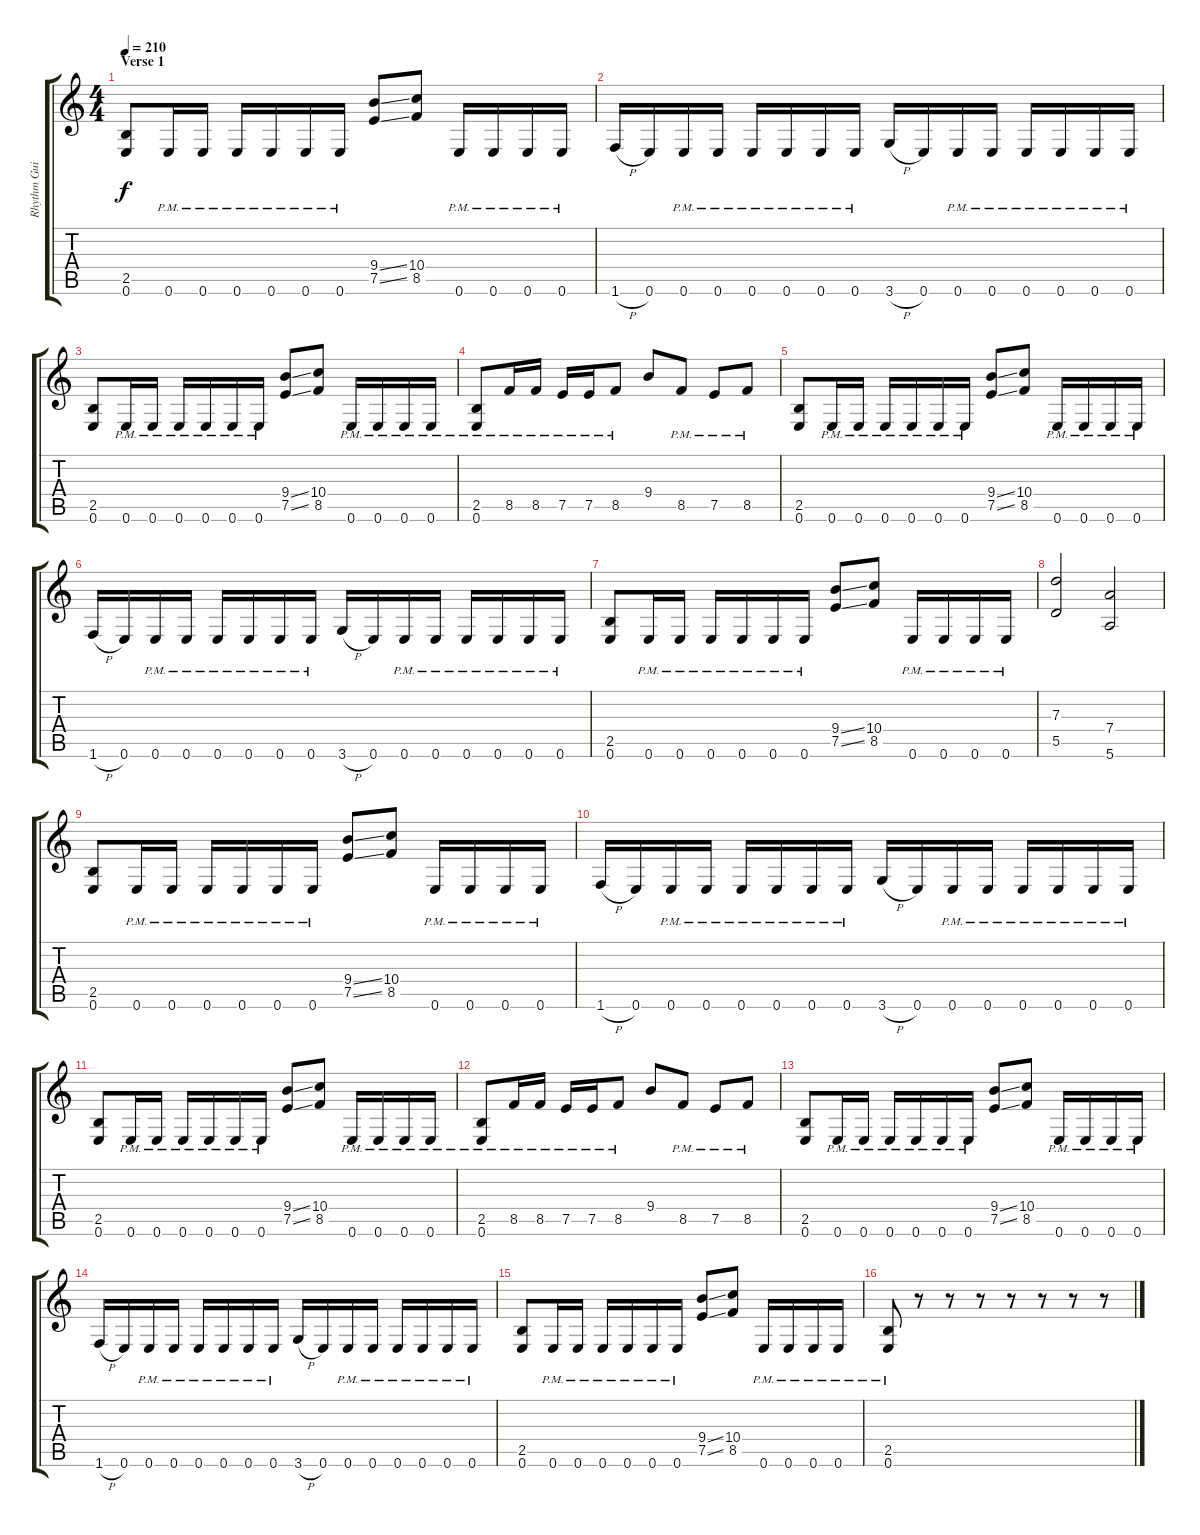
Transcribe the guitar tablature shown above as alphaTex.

\track ("Rhythm Guitar R" "Rhythm Gui") {instrument distortionguitar}
\staff {score tabs}
\tuning (E4 B3 G3 D3 A2 E2) {hide}
\ts (4 4)
\section ("" "Verse 1")
\tempo 210
\clef g2
\ks c
(2.5 0.6).8{dy f} 0.6{pm}.16 0.6{pm}.16 0.6{pm}.16 0.6{pm}.16 0.6{pm}.16 0.6{pm}.16 (9.4{ss} 7.5{ss}).8 (10.4 8.5).8 0.6{pm}.16 0.6{pm}.16 0.6{pm}.16 0.6{pm}.16 |
1.6{h}.16 0.6.16 0.6{pm}.16 0.6{pm}.16 0.6{pm}.16 0.6{pm}.16 0.6{pm}.16 0.6{pm}.16 3.6{h}.16 0.6.16 0.6{pm}.16 0.6{pm}.16 0.6{pm}.16 0.6{pm}.16 0.6{pm}.16 0.6{pm}.16 |
(2.5 0.6).8 0.6{pm}.16 0.6{pm}.16 0.6{pm}.16 0.6{pm}.16 0.6{pm}.16 0.6{pm}.16 (9.4{ss} 7.5{ss}).8 (10.4 8.5).8 0.6{pm}.16 0.6{pm}.16 0.6{pm}.16 0.6{pm}.16 |
(2.5{pm} 0.6{pm}).8 8.5{pm}.16 8.5{pm}.16 7.5{pm}.16 7.5{pm}.16 8.5{pm}.8 9.4.8 8.5{pm}.8 7.5{pm}.8 8.5{pm}.8 |
(2.5 0.6).8 0.6{pm}.16 0.6{pm}.16 0.6{pm}.16 0.6{pm}.16 0.6{pm}.16 0.6{pm}.16 (9.4{ss} 7.5{ss}).8 (10.4 8.5).8 0.6{pm}.16 0.6{pm}.16 0.6{pm}.16 0.6{pm}.16 |
1.6{h}.16 0.6.16 0.6{pm}.16 0.6{pm}.16 0.6{pm}.16 0.6{pm}.16 0.6{pm}.16 0.6{pm}.16 3.6{h}.16 0.6.16 0.6{pm}.16 0.6{pm}.16 0.6{pm}.16 0.6{pm}.16 0.6{pm}.16 0.6{pm}.16 |
(2.5 0.6).8 0.6{pm}.16 0.6{pm}.16 0.6{pm}.16 0.6{pm}.16 0.6{pm}.16 0.6{pm}.16 (9.4{ss} 7.5{ss}).8 (10.4 8.5).8 0.6{pm}.16 0.6{pm}.16 0.6{pm}.16 0.6{pm}.16 |
(7.3 5.5).2 (7.4 5.6).2 |
(2.5 0.6).8 0.6{pm}.16 0.6{pm}.16 0.6{pm}.16 0.6{pm}.16 0.6{pm}.16 0.6{pm}.16 (9.4{ss} 7.5{ss}).8 (10.4 8.5).8 0.6{pm}.16 0.6{pm}.16 0.6{pm}.16 0.6{pm}.16 |
1.6{h}.16 0.6.16 0.6{pm}.16 0.6{pm}.16 0.6{pm}.16 0.6{pm}.16 0.6{pm}.16 0.6{pm}.16 3.6{h}.16 0.6.16 0.6{pm}.16 0.6{pm}.16 0.6{pm}.16 0.6{pm}.16 0.6{pm}.16 0.6{pm}.16 |
(2.5 0.6).8 0.6{pm}.16 0.6{pm}.16 0.6{pm}.16 0.6{pm}.16 0.6{pm}.16 0.6{pm}.16 (9.4{ss} 7.5{ss}).8 (10.4 8.5).8 0.6{pm}.16 0.6{pm}.16 0.6{pm}.16 0.6{pm}.16 |
(2.5{pm} 0.6{pm}).8 8.5{pm}.16 8.5{pm}.16 7.5{pm}.16 7.5{pm}.16 8.5{pm}.8 9.4.8 8.5{pm}.8 7.5{pm}.8 8.5{pm}.8 |
(2.5 0.6).8 0.6{pm}.16 0.6{pm}.16 0.6{pm}.16 0.6{pm}.16 0.6{pm}.16 0.6{pm}.16 (9.4{ss} 7.5{ss}).8 (10.4 8.5).8 0.6{pm}.16 0.6{pm}.16 0.6{pm}.16 0.6{pm}.16 |
1.6{h}.16 0.6.16 0.6{pm}.16 0.6{pm}.16 0.6{pm}.16 0.6{pm}.16 0.6{pm}.16 0.6{pm}.16 3.6{h}.16 0.6.16 0.6{pm}.16 0.6{pm}.16 0.6{pm}.16 0.6{pm}.16 0.6{pm}.16 0.6{pm}.16 |
(2.5 0.6).8 0.6{pm}.16 0.6{pm}.16 0.6{pm}.16 0.6{pm}.16 0.6{pm}.16 0.6{pm}.16 (9.4{ss} 7.5{ss}).8 (10.4 8.5).8 0.6{pm}.16 0.6{pm}.16 0.6{pm}.16 0.6{pm}.16 |
(2.5{pm} 0.6{pm}).8 r.8 r.8 r.8 r.8 r.8 r.8 r.8
